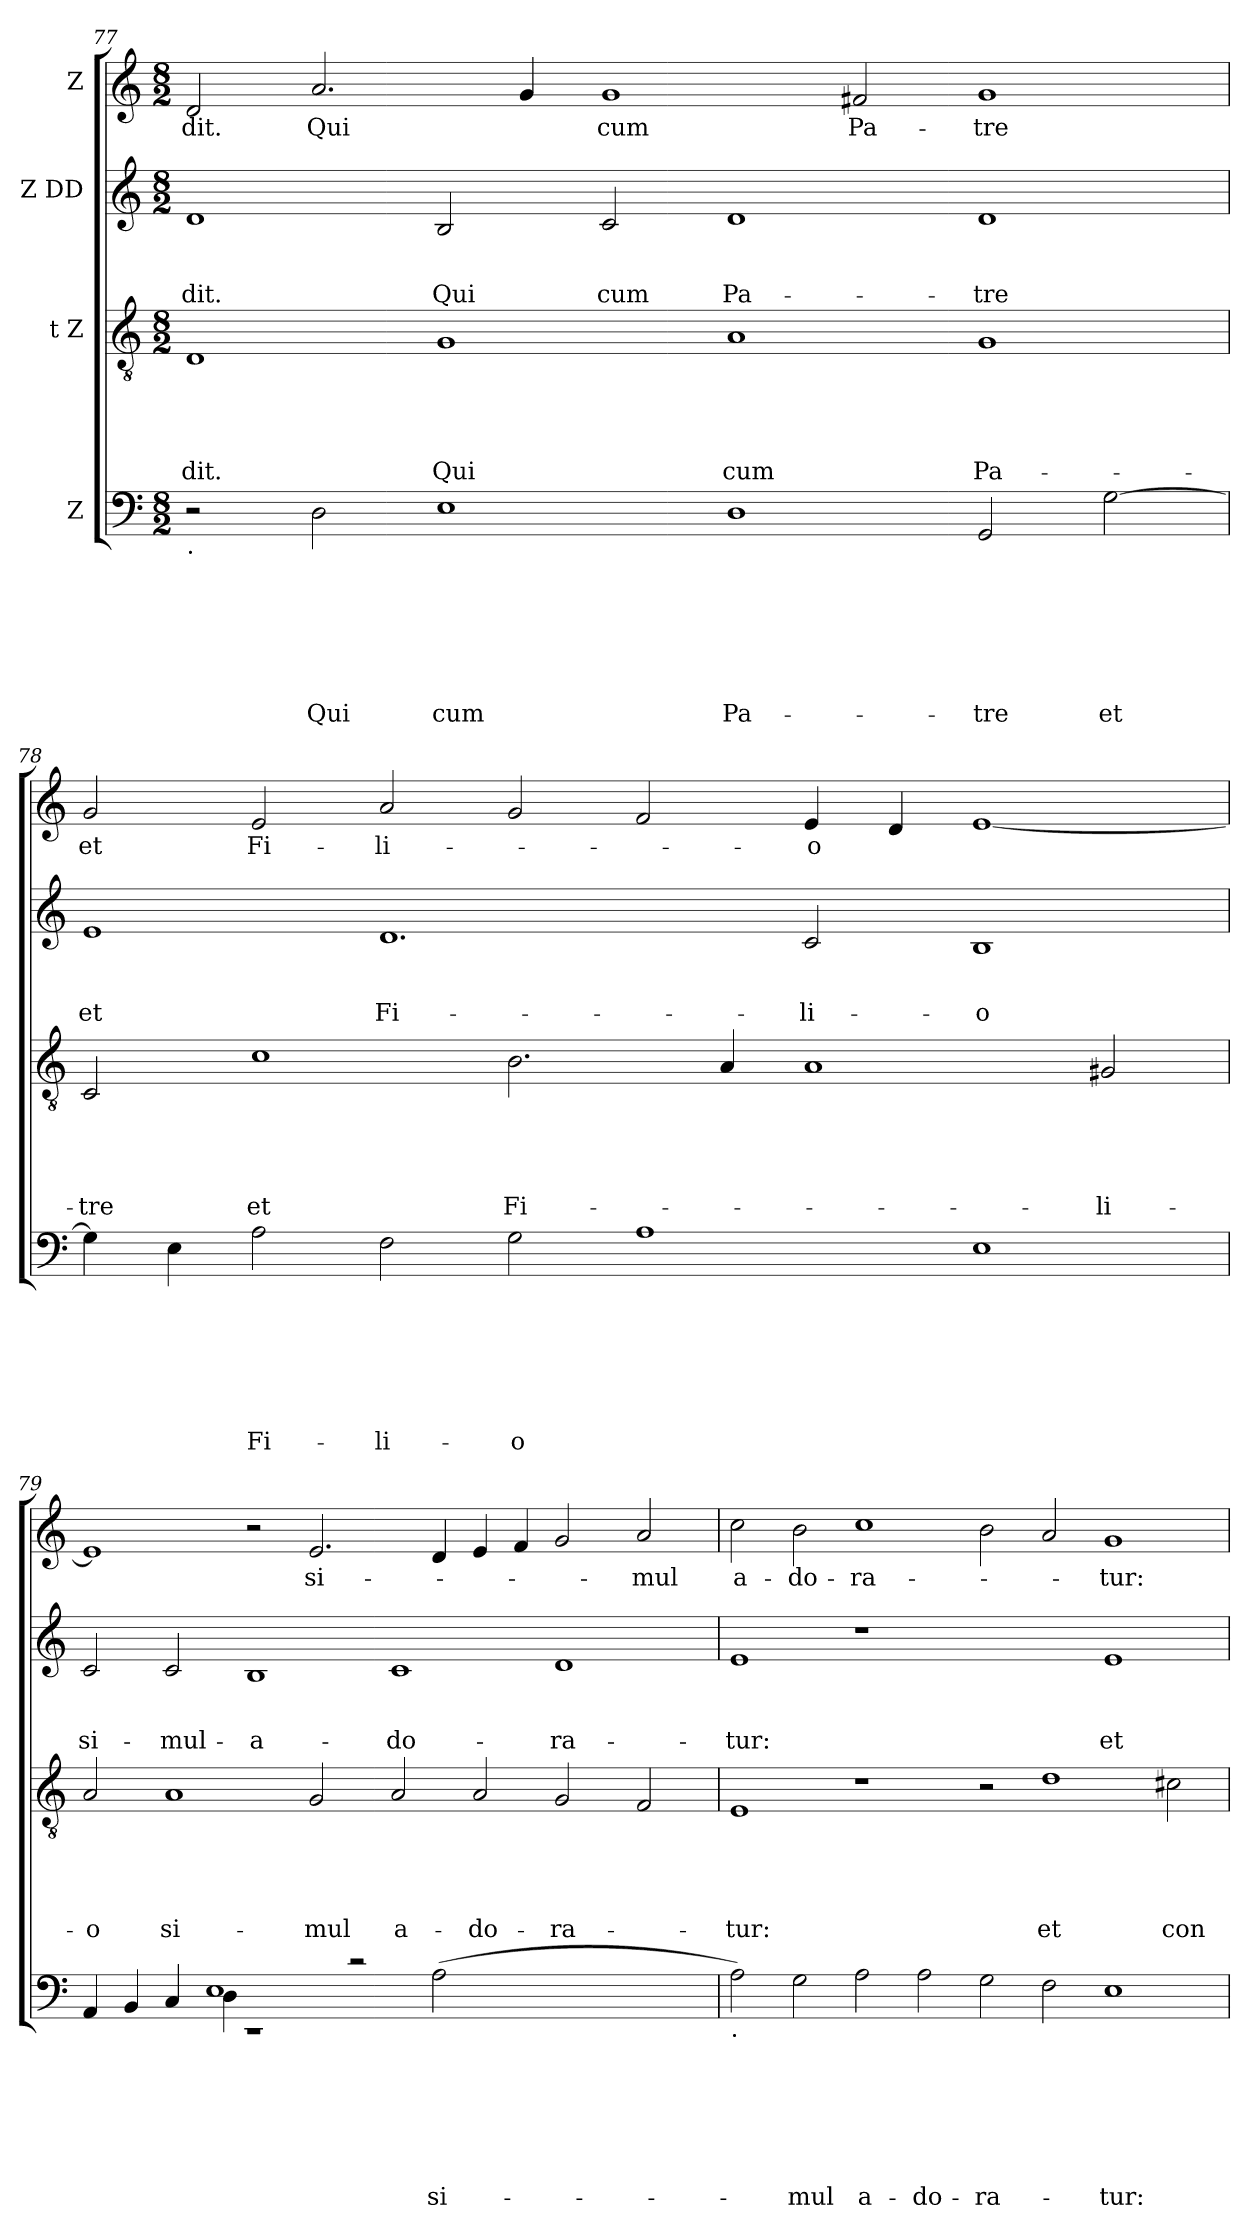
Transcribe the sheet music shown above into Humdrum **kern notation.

**kern	**text	**text	**text	**text	**text	**text	**text	**kern	**text	**text	**text	**text	**text	**kern	**text	**text	**text	**kern	**text
*part4	*part4	*part4	*part4	*part4	*part4	*part4	*part4	*part3	*part3	*part3	*part3	*part3	*part3	*part2	*part2	*part2	*part2	*part1	*part1
*staff4	*staff4	*staff4	*staff4	*staff4	*staff4	*staff4	*staff4	*staff3	*staff3	*staff3	*staff3	*staff3	*staff3	*staff2	*staff2	*staff2	*staff2	*staff1	*staff1
*I"Z	*	*	*	*	*	*	*	*I"t Z	*	*	*	*	*	*I"Z DD	*	*	*	*I"Z	*
!!LO:LB:g=z
*clefF4	*	*	*	*	*	*	*	*clefGv2	*	*	*	*	*	*clefG2	*	*	*	*clefG2	*
*k[]	*	*	*	*	*	*	*	*k[]	*	*	*	*	*	*k[]	*	*	*	*k[]	*
*C:	*	*	*	*	*	*	*	*C:	*	*	*	*	*	*C:	*	*	*	*C:	*
*M8/2	*	*	*	*	*	*	*	*M8/2	*	*	*	*	*	*M8/2	*	*	*	*M8/2	*
=77	=77	=77	=77	=77	=77	=77	=77	=77	=77	=77	=77	=77	=77	=77	=77	=77	=77	=77	=77
!LO:TX:b:t=.	!	!	!	!	!	!	!	!	!	!	!	!	!	!	!	!	!	!	!
!	!	!	!	!	!	!	!	!	!	!	!	!	!LO:LY:b	!	!	!	!LO:LY:b	!	!LO:LY:b
2r	.	.	.	.	.	.	.	1D	.	.	.	.	-dit.	1d	.	.	-dit.	2d/	-dit.
!	!	!	!	!	!	!	!LO:LY:b	!	!	!	!	!	!	!	!	!	!	!	!LO:LY:b
2D\	.	.	.	.	.	.	Qui	.	.	.	.	.	.	.	.	.	.	2.a/	Qui
!	!	!	!	!	!	!	!LO:LY:b	!	!	!	!	!	!LO:LY:b	!	!	!	!LO:LY:b	!	!
1E	.	.	.	.	.	.	cum	1G	.	.	.	.	Qui	2B/	.	.	Qui	.	.
.	.	.	.	.	.	.	.	.	.	.	.	.	.	.	.	.	.	4g/	.
!	!	!	!	!	!	!	!	!	!	!	!	!	!	!	!	!	!LO:LY:b	!	!LO:LY:b
.	.	.	.	.	.	.	.	.	.	.	.	.	.	2c/	.	.	cum	1g	cum
!	!	!	!	!	!	!	!LO:LY:b	!	!	!	!	!	!LO:LY:b	!	!	!	!LO:LY:b	!	!
1D	.	.	.	.	.	.	Pa-	1A	.	.	.	.	cum	1d	.	.	Pa-	.	.
!	!	!	!	!	!	!	!	!	!	!	!	!	!	!	!	!	!	!	!LO:LY:b
.	.	.	.	.	.	.	.	.	.	.	.	.	.	.	.	.	.	2f#/	Pa-
!	!	!	!	!	!	!	!LO:LY:b	!	!	!	!	!	!LO:LY:b	!	!	!	!LO:LY:b	!	!LO:LY:b
2GG/	.	.	.	.	.	.	-tre	1G	.	.	.	.	Pa-	1d	.	.	-tre	1g	-tre
!	!	!	!	!	!	!	!LO:LY:b	!	!	!	!	!	!	!	!	!	!	!	!
[>2G\	.	.	.	.	.	.	et	.	.	.	.	.	.	.	.	.	.	.	.
=78	=78	=78	=78	=78	=78	=78	=78	=78	=78	=78	=78	=78	=78	=78	=78	=78	=78	=78	=78
!	!	!	!	!	!	!	!	!	!	!	!	!	!LO:LY:b	!	!	!	!LO:LY:b	!	!LO:LY:b
4G\]	.	.	.	.	.	.	.	2C/	.	.	.	.	-tre	1e	.	.	et	2g/	et
4E\	.	.	.	.	.	.	.	.	.	.	.	.	.	.	.	.	.	.	.
!	!	!	!	!	!	!	!LO:LY:b	!	!	!	!	!	!LO:LY:b	!	!	!	!	!	!LO:LY:b
2A\	.	.	.	.	.	.	Fi-	1c	.	.	.	.	et	.	.	.	.	2e/	Fi-
!	!	!	!	!	!	!	!LO:LY:b	!	!	!	!	!	!	!	!	!	!LO:LY:b	!	!LO:LY:b
2F\	.	.	.	.	.	.	-li-	.	.	.	.	.	.	1.d	.	.	Fi-	2a/	-li-
!	!	!	!	!	!	!	!LO:LY:b	!	!	!	!	!	!LO:LY:b	!	!	!	!	!	!
2G\	.	.	.	.	.	.	-o	2.B\	.	.	.	.	Fi-	.	.	.	.	2g/	.
1A	.	.	.	.	.	.	.	.	.	.	.	.	.	.	.	.	.	2f/	.
.	.	.	.	.	.	.	.	4A/	.	.	.	.	.	.	.	.	.	.	.
!	!	!	!	!	!	!	!	!	!	!	!	!	!	!	!	!	!LO:LY:b	!	!LO:LY:b
.	.	.	.	.	.	.	.	1A	.	.	.	.	.	2c/	.	.	-li-	4e/	-o
.	.	.	.	.	.	.	.	.	.	.	.	.	.	.	.	.	.	4d/	.
!	!	!	!	!	!	!	!	!	!	!	!	!	!	!	!	!	!LO:LY:b	!	!
1E	.	.	.	.	.	.	.	.	.	.	.	.	.	1B	.	.	-o	[<1e	.
!	!	!	!	!	!	!	!	!	!	!	!	!	!LO:LY:b	!	!	!	!	!	!
.	.	.	.	.	.	.	.	2G#/	.	.	.	.	-li-	.	.	.	.	.	.
=79	=79	=79	=79	=79	=79	=79	=79	=79	=79	=79	=79	=79	=79	=79	=79	=79	=79	=79	=79
*^	*	*	*	*	*	*	*	*	*	*	*	*	*	*	*	*	*	*	*
!	!	!	!	!	!	!	!	!	!	!	!	!	!	!LO:LY:b	!	!	!	!LO:LY:b	!	!
4AA/	2.ryy	.	.	.	.	.	.	.	2A/	.	.	.	.	-o	2c/	.	.	si-	1e]	.
4BB/	.	.	.	.	.	.	.	.	.	.	.	.	.	.	.	.	.	.	.	.
!	!	!	!	!	!	!	!	!	!	!	!	!	!	!LO:LY:b	!	!	!	!LO:LY:b	!	!
4C/	.	.	.	.	.	.	.	.	1A	.	.	.	.	si-	2c/	.	.	-mul-	.	.
1E	4D\	.	.	.	.	.	.	.	.	.	.	.	.	.	.	.	.	.	.	.
!	!	!	!	!	!	!	!	!	!	!	!	!	!	!	!	!	!	!LO:LY:b:rj	!	!
.	1rEE	.	.	.	.	.	.	.	.	.	.	.	.	.	1B	.	.	-a-	2r	.
!	!	!	!	!	!	!	!	!	!	!	!	!	!	!LO:LY:b	!	!	!	!	!	!LO:LY:b
.	.	.	.	.	.	.	.	.	2G/	.	.	.	.	-mul	.	.	.	.	2.e/	si-
2rc	.	.	.	.	.	.	.	.	.	.	.	.	.	.	.	.	.	.	.	.
!	!	!	!	!	!	!	!	!	!	!	!	!	!	!LO:LY:b	!	!	!	!LO:LY:b	!	!
.	1ryy	.	.	.	.	.	.	.	2A/	.	.	.	.	a-	1c	.	.	-do-	.	.
!	!	!	!	!	!	!	!	!LO:LY:b	!	!	!	!	!	!	!	!	!	!	!	!
(>2A\	.	.	.	.	.	.	.	si-	.	.	.	.	.	.	.	.	.	.	4d/	.
!	!	!	!	!	!	!	!	!	!	!	!	!	!	!LO:LY:b	!	!	!	!	!	!
.	.	.	.	.	.	.	.	.	2A/	.	.	.	.	-do-	.	.	.	.	4e/	.
1ryy	.	.	.	.	.	.	.	.	.	.	.	.	.	.	.	.	.	.	4f/	.
!	!	!	!	!	!	!	!	!	!	!	!	!	!	!LO:LY:b	!	!	!	!LO:LY:b	!	!
.	4ryy	.	.	.	.	.	.	.	2G/	.	.	.	.	-ra-	1d	.	.	-ra-	2g/	.
.	2.ryy	.	.	.	.	.	.	.	.	.	.	.	.	.	.	.	.	.	.	.
!	!	!	!	!	!	!	!	!	!	!	!	!	!	!	!	!	!	!	!	!LO:LY:b
.	.	.	.	.	.	.	.	.	2F/	.	.	.	.	.	.	.	.	.	2a/	-mul
4ryy	.	.	.	.	.	.	.	.	.	.	.	.	.	.	.	.	.	.	.	.
*v	*v	*	*	*	*	*	*	*	*	*	*	*	*	*	*	*	*	*	*	*
!!LO:LB:g=z
=80	=80	=80	=80	=80	=80	=80	=80	=80	=80	=80	=80	=80	=80	=80	=80	=80	=80	=80	=80
!LO:TX:b:t=.	!	!	!	!	!	!	!	!	!	!	!	!	!	!	!	!	!	!	!
!	!	!	!	!	!	!	!	!	!	!	!	!	!LO:LY:b	!	!	!	!LO:LY:b	!	!LO:LY:b
2A\)	.	.	.	.	.	.	.	1E	.	.	.	.	-tur:	1e	.	.	-tur:	2cc\	a-
!	!	!	!	!	!	!	!LO:LY:b	!	!	!	!	!	!	!	!	!	!	!	!LO:LY:b
2G\	.	.	.	.	.	.	-mul	.	.	.	.	.	.	.	.	.	.	2b\	-do-
!	!	!	!	!	!	!	!LO:LY:b	!	!	!	!	!	!	!	!	!	!	!	!LO:LY:b
2A\	.	.	.	.	.	.	a-	1r	.	.	.	.	.	1r	.	.	.	1cc	-ra-
!	!	!	!	!	!	!	!LO:LY:b	!	!	!	!	!	!	!	!	!	!	!	!
2A\	.	.	.	.	.	.	-do-	.	.	.	.	.	.	.	.	.	.	.	.
!	!	!	!	!	!	!	!LO:LY:b	!	!	!	!	!	!	!	!	!	!	!	!
2G\	.	.	.	.	.	.	-ra-	2r	.	.	.	.	.	1ryy	.	.	.	2b\	.
!	!	!	!	!	!	!	!	!	!	!	!	!	!LO:LY:b	!	!	!	!	!	!
2F\	.	.	.	.	.	.	.	1d	.	.	.	.	et	.	.	.	.	2a/	.
!	!	!	!	!	!	!	!LO:LY:b	!	!	!	!	!	!	!	!	!	!LO:LY:b	!	!LO:LY:b
1E	.	.	.	.	.	.	-tur:	.	.	.	.	.	.	1e	.	.	et	1g	-tur:
!	!	!	!	!	!	!	!	!	!	!	!	!	!LO:LY:b	!	!	!	!	!	!
.	.	.	.	.	.	.	.	2c#\	.	.	.	.	con-	.	.	.	.	.	.
=	=	=	=	=	=	=	=	=	=	=	=	=	=	=	=	=	=	=	=
*-	*-	*-	*-	*-	*-	*-	*-	*-	*-	*-	*-	*-	*-	*-	*-	*-	*-	*-	*-
